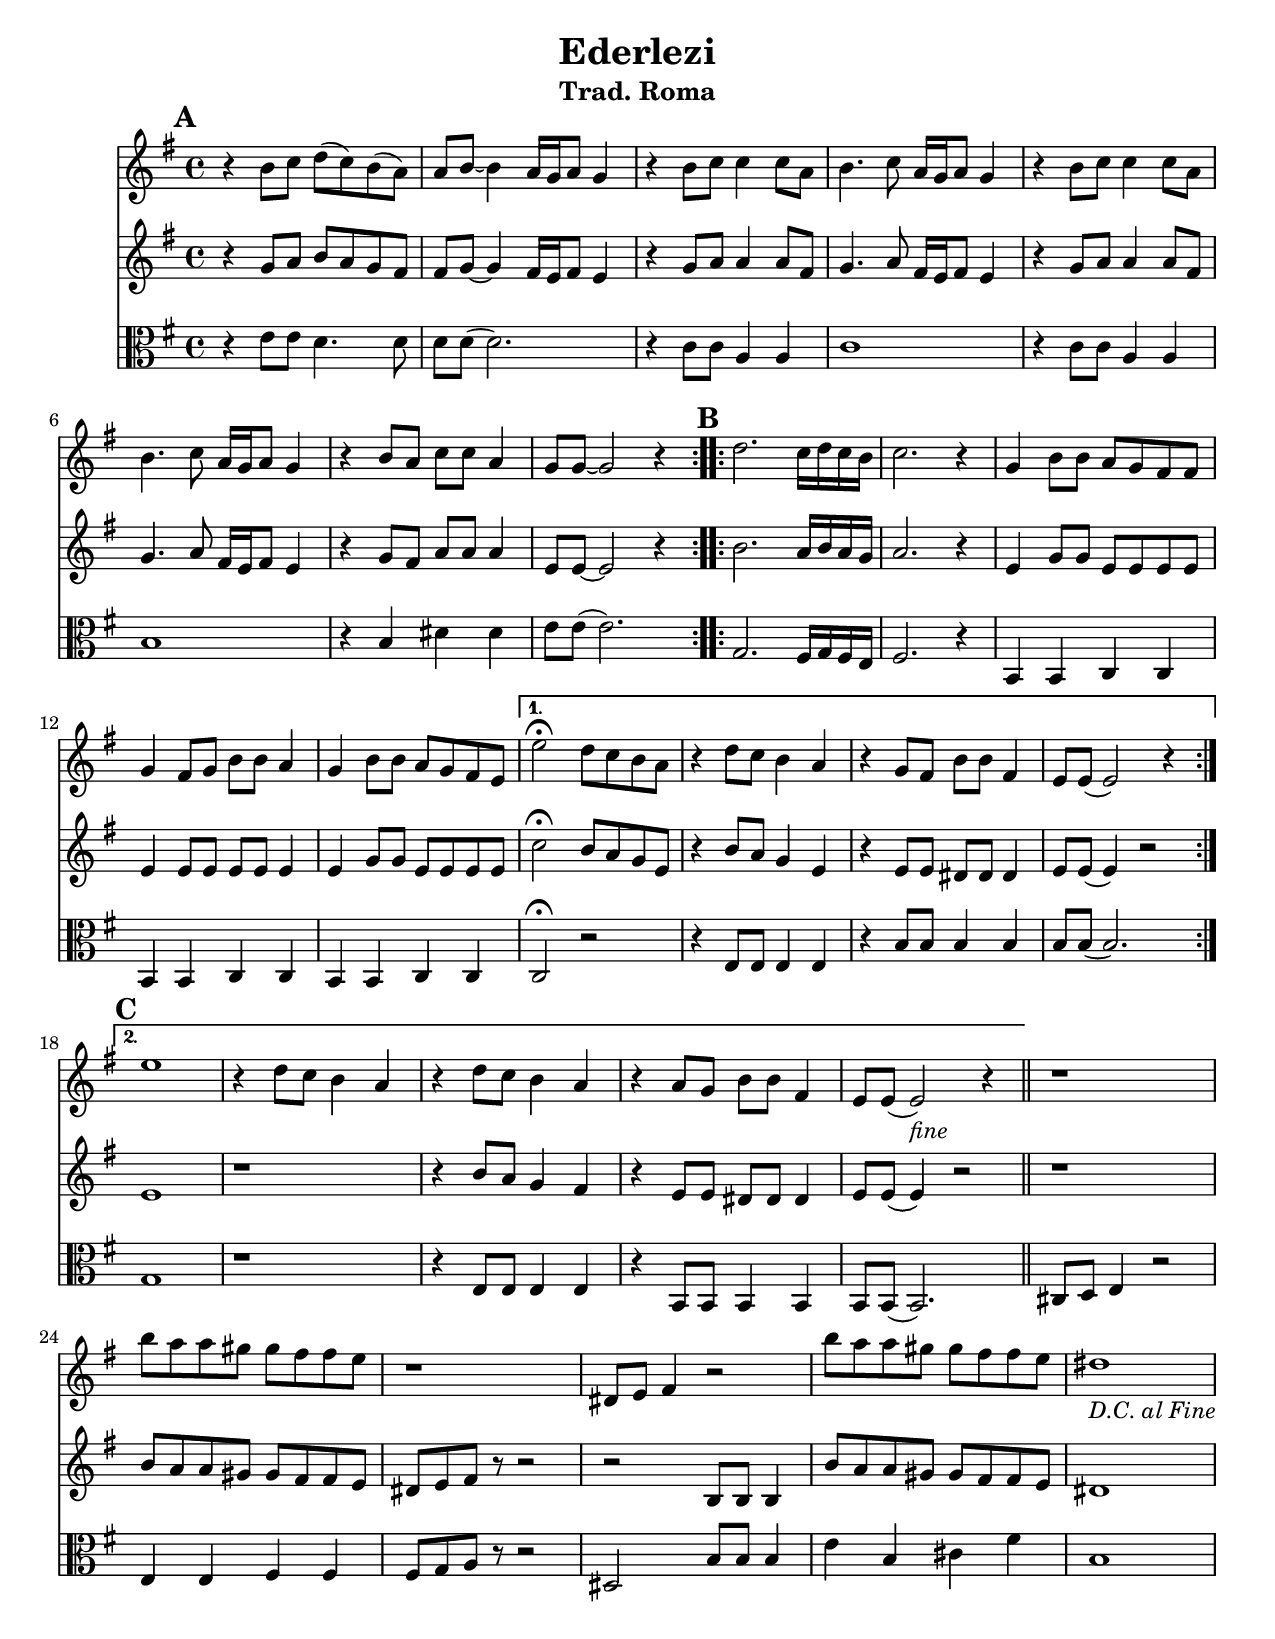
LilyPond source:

\version "2.18.0"
\include "english.ly"
%showLastLength = R1*12
\paper{
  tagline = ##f
  print-all-headers = ##t
  #(set-paper-size "letter")
}
date = #(strftime "%d-%m-%Y" (localtime (current-time)))

%\markup{ \italic{ " Updated " \date  }  }

%\markup{ Got something to say? }

global = {
  \clef treble
  \key e \minor
  \time 4/4
  \set Score.markFormatter = #format-mark-box-alphabet
}

%#################################### Melody ########################
primos = \relative c'' {
  \global
  %\partial 16*3 a16 d f   %lead in notes

  \repeat volta 2{
    \mark \default
    r4 b8 c d (c)b (a)
    a8 b~b4     a16 g a8 g4
    r4 b8 c c4 c8 a|
    b4. c8 a16 g a8 g4|

    r4 b8 c c4 c8 a|
    b4. c8 a16 g a8 g4|
    r4 b8 a c c a4|
    g8 g~g2 r4|
  }
  %\alternative { { }{ } }

  \repeat volta 2{
    \mark \default

        d'2. c16 d c b
        c2. r4

    g4 b8 b a g fs fs|
    g4 fs8 g b b a4|
    g4 b8 b a g fs e|
  }
  \alternative {
    {
      e'2 \fermata d8 c b a
      r4 d8 c b4 a
      r4 g8 fs b b fs4|
      e8 e (e2) r4|
    }
    {
      \mark \default
      e'1 |
      r4 d8 c b4 a|
      r4 d8 c b4 a
      r4 a8 g b b fs4|
      e8 e (e2) _\markup{\italic fine} r4| \bar"||"
    }
  }
  r1
  b''8 a a gs gs fs fs e
  r1
  %ds8 e fs r r2
  ds,8 e fs4 r2
  b'8 a a gs gs fs fs e
  ds1 _\markup {\italic {D.C. al Fine}}

}
%***********************************************************
%{
\addlyrics{
  %https://musescore.com/user/35722119/scores/6322876
  Sa o Ro -- ma ba -- bo,
  \repeat unfold 4{\skip2}
  e bak -- ren ch --i --n --  en
  \repeat unfold 4{\skip2}
  A me ch -- o --  -- r -- r -- o,
  \repeat unfold 4{\skip2}
  d -- u -- ral ve --  _ sa -- va
  \repeat unfold 1 {}

  Eh -- e -- e -- e -- e e..
  Sao Ro -- ma, ba -- bo ba -- bo,
  Sao Ro -- ma  o da -- je.
  Sao Ro -- ma, ba -- bo ba -- bo,
  % first end
  E.. Er -- de -- le -- zi
  Er -- de -- le -- zi
  Sa -- o Ro -- ma  o da -- je.
 % 2nd end
  E.. Er -- de -- le -- zi
  Er -- de -- le -- zi
  Sa -- o Ro -- ma  o da -- je.

}
\addlyrics{
Sa me a -- ma -- la _
\repeat unfold 4{\skip2}
o -- ro khe -- le -- _ na
\repeat unfold 5{\skip2}
o -- ro khe -- le -- _ na,
\repeat unfold 5{\skip2}
di -- ve ke -- re -- _  na
}
%}
%***********************************************

secund = \relative c'' {
  \global
  %\partial 16*3 a16 d f   %lead in notes

  \repeat volta 2{
    \mark \default
    r4 g8 a b a g fs
    fs8 g~g4 fs16 e fs8 e4|
    r4 g8 a a4 a8 fs|
    g4. a8 fs16 e fs8 e4|

    r4 g8 a a4 a8 fs
    g4. a8 fs16 e fs8 e4|
    r4 g8 fs a a a4|
    e8 e~e2 r4|
  }
  %\alternative { { }{ } }

  \repeat volta 2{
    \mark \default
   b'2. a16 b a g|
        a2. r4|


    e4 g8 g e e e e|
    e4 e8 e e e e4
    e4 g8 g e e e e|
  }
  \alternative {
    {
      c'2 \fermata b8 a g e
      r4 b'8 a g4 e
      r4 e8 e ds ds ds4
      e8 e (e4) r2
    }
    {
      e1
      r1
      r4 b'8 a g4 fs
      r4 e8 e ds ds ds4
      e8 e(e4) r2
    }
  }
  r1
  %ds8 e fs4 r2
  b'8 a a gs gs fs fs e
  ds8 e fs r r2
  r2 b,8 b b4
  b'8 a a gs gs fs fs e
  ds1
}
third = \relative c'' {
  \global
  \clef alto
 r4 e,8 e d4. d8|
 d8 d(d2.)|
 r4 c8 c a4 a
 c1r4 c8 c a4 a
 b1|
 r4 b ds ds
 e8 e(e2.)
%% bar
 g,2. fs16 g fs e|
    fs2. r4|
 b,4 b c c
 b4 b c c
 b4 b c c
 c2 \fermata r
 r4 e8 e e4 e
 r4 b'8 b b4 b
 b8 b (b2.)
 g1
 r1
 r4 e8 e e4 e
 r4 b8 b b4 b
 b8 b (b2.)
 cs8 d e4 r2
 e4 e fs fs
 fs8 g a r r2
 ds,2 b'8 b b4
 e4 b cs fs
 b,1

}
%################################# Chords #######################
%{
harmonies = \chordmode {
  e2:m
  d2
  g1
  a1:m
  c1
  a1:m
  e2:m
  d2
  g2
  b2:7
  e1:m
  %B
  g1
  a1:m
  e2:m
  a2:m
  e2:m
  a2:m % 12
  e2:m a2:m
  %ending 1 and 2
  c1 a1:m
  g2 b2:7
  e1:m
  c1*2 a1:m
  g2 b2:7
  e1:m
  %end part
  b1
  e2 fs2:7
  b1*2
  e2 fs2:7
  b1
}

%}
\score {
  <<
    \new ChordNames {
      \set chordChanges = ##t
     % \harmonies
    }
    \new Staff
    \primos
    \new Staff \secund
    %\new Staff \partcombine \primos \secund
    \new Staff \third
  >>
  \header{
    title= "Ederlezi"
    subtitle="Trad. Roma"
    composer= ""
    instrument =""
    arranger= ""
  }
  \layout{indent = 1.0\cm}
  \midi {
    \tempo 4 = 80

    % \midi { }
  }
}
%{
% more verses:
\markup{}
\markup {
  \fill-line {
    \hspace #0.1 % distance from left margin
    \column {
      \line { "1."
	\column {
	  ""
	}
      }
      \hspace #0.2 % vertical distance between verses
      \line { "2."
	\column {
	 ""
	}
      }
    }
    \hspace #0.1  % horiz. distance between columns
    \column {
      \line { "3."
	\column {
	  ""
	}
      }
      \hspace #0.2 % distance between verses
      \line { "4."
	\column {
	 ""
	}
      }
    }
    \hspace #0.1 % distance to right margin
  }
}

%}


%{
https://www.youtube.com/watch?v=yGuCqAfxNqU
 Sa o Roma babo,
E bakren cinen.
A me coro, dural besava.
A a daje, amaro dive.
Amaro dive erdelezi.
Ediwado babo, amenge bakro.
Sa o Roma, babo.
E bakren cinen. Eeee...j,
Sa o Roma, babo babo,
Sa o Roma daje. Sa o Roma, babo babo,
E.. Erdelezi. Erdelezi,
Sa o Roma Daje. Eeee...
Sa o Roma, babo babo,
Sa o Roma daje.
Sa o Roma, babo babo,
 Eeee... Erdelezi, Erdelezi.
Sa o Roma Daje

***************

LYRICS IN ROMANI
Sa me amala oro khelena Oro khelena,
dive kerena
Sa o Roma daje
Sa o Roma babo babo
Sa o Roma o daje Sa o Roma babo babo Ej, Ederlezi Ederlezi
 Sa o Roma daje Amaro dive Amaro dive,
Ederlezi Sa me amala oro khelena Oro khelena, dive kerena Sa o Roma daje Sa o Roma babo babo Sa o Roma daje Sa o Roma babo babo Ej, Ederlezi Ederlezi Sa o Roma daje Sa me amala oro khelena Oro khelena, dive kerena Sa o Roma babo, e bakren chinen Amaro dive E devado babo Sa o Roma babo babo Sa o Roma o daje Sa o Roma babo babo Ej, Ederlezi Ederlezi Sa o Roma daje Sa o Roma babo babo Sa o Roma o daje Sa o Roma babo babo Ederlezi Ederlezi Sa o Roma daje LYRICS IN ENGLISH All my friends are dancing the oro Dancing the oro, celebrating the day Dancing the oro, celebrating the day All the Roma, dad, dad All the Roma, mommy All the Roma, dad, dad Oh! Ederlezi Ederlezi All the Roma, mommy Our day Our day, Ederlezi All my friends are dancing the oro Dancing the oro, celebrating the day All the Roma, mommy All the Roma, dad, dad All the Roma, mommy All the Roma, dad, dad Oh! Ederlezi Ederlezi All the Roma, mommy All my friends are dancing the oro Dancing the oro, celebrating the day All the Roma, dad, slaughter lambs Our day They give us, Dad, All the Roma, dad, dad All the Roma, mommy All the Roma, dad, dad Oh! Ederlezi Ederlezi All the Roma, mommy All the Roma, dad, dad All the Roma, mommy All the Roma, dad, dad Ederlezi Ederlezi All the Roma, mommy LYRICS IN TURKISH Tüm arkadaşlarım hora oynuyor Hora oynayıp bugünü kutluyorlar Tüm Roma, anneciğim Tüm Roma, baba, baba Tüm Roma, anneciğim Tüm Roma, baba, baba Ey, Ederlezi Ederlezi Tüm Roma, anneciğim Bizim günümüz Bizim günümüz, Ederlezi Tüm arkadaşlarım hora oynuyor Hora oynayıp bugünü kutluyorlar Tüm Roma, anneciğim Tüm Roma, baba, baba Tüm Roma, anneciğim Tüm Roma, baba, baba Ey, Ederlezi Ederlezi Tüm Roma, anneciğim Tüm arkadaşlarım hora oynuyor Hora oynayıp bugünü kutluyorlar Tüm Roma, baba, kuzu avlıyor Bizim günümüz Bize, baba, Tüm Roma, baba, baba Tüm Roma, anneciğim Tüm Roma, baba, baba Ey, Ederlezi Ederlezi Tüm Roma, anneciğim Tüm Roma, baba, baba Tüm Roma, anneciğim Tüm Roma, baba, baba Ederlezi Ederlezi Tüm Roma, anneciğim LYRICS IN FRENCH Tous mes amis dansent l'oro Ils dansent l'oro, ils fêtent le jour Tous les Roms, maman Tous les Roms, papa, papa Tous les Roms, maman Tous les Roms, papa, papa Ô! Ederlezi Ederlezi Tous les Roms, maman Notre jour Notre jour, Ederlezi Tous mes amis dansent l'oro Ils dansent l'oro, ils fêtent le jour Tous les Roms, maman Tous les Roms, papa, papa Tous les Roms, maman Tous les Roms, papa, papa Ô! Ederlezi Ederlezi Tous les Roms, maman Tous mes amis dansent l'oro Ils dansent l'oro, ils fêtent le jour Tous les Roms, papa, sacrifient l'agneau Notre jour Ils nous donnent, Papa Tous les Roms, papa, papa Tous les Roms, maman Tous les Roms, papa, papa Ô! Ederlezi Ederlezi Tous les Roms, maman Tous les Roms, papa, papa Tous les Roms, maman Tous les Roms, papa, papa Ederlezi Ederlezi Tous les Roms, maman LYRICS IN PORTUGUESE Todos os meus amigos dançam o oro Dançam o oro, celebram o dia Toda a Roma mamãe Toda a Roma papai, papai Toda a Roma mamãe Toda a Roma papai, papai Ó! Ederlezi Ederlezi Toda a Roma mamãe Nosso dia Nosso dia, Ederlezi Todos os meus amigos dançam o oro Dançam o oro, celebram o dia Toda a Roma mamãe Toda a Roma papai, papai Toda a Roma mamãe Toda a Roma papai, papai Ó! Ederlezi Ederlezi Toda a Roma mamãe Todos os meus amigos dançam o oro Dançam o oro, celebram o dia Toda a Roma, papai, sacrifica cordeiros Nosso dia Oferecemos, papai, Toda a Roma papai, papai Toda a Roma mamãe Toda a Roma papai, papai Ó! Ederlezi Ederlezi Toda a Roma mamãe Toda a Roma papai, papai Toda a Roma mamãe Toda a Roma papai, papai Ederlezi Ederlezi Toda a Roma mamãe

%}